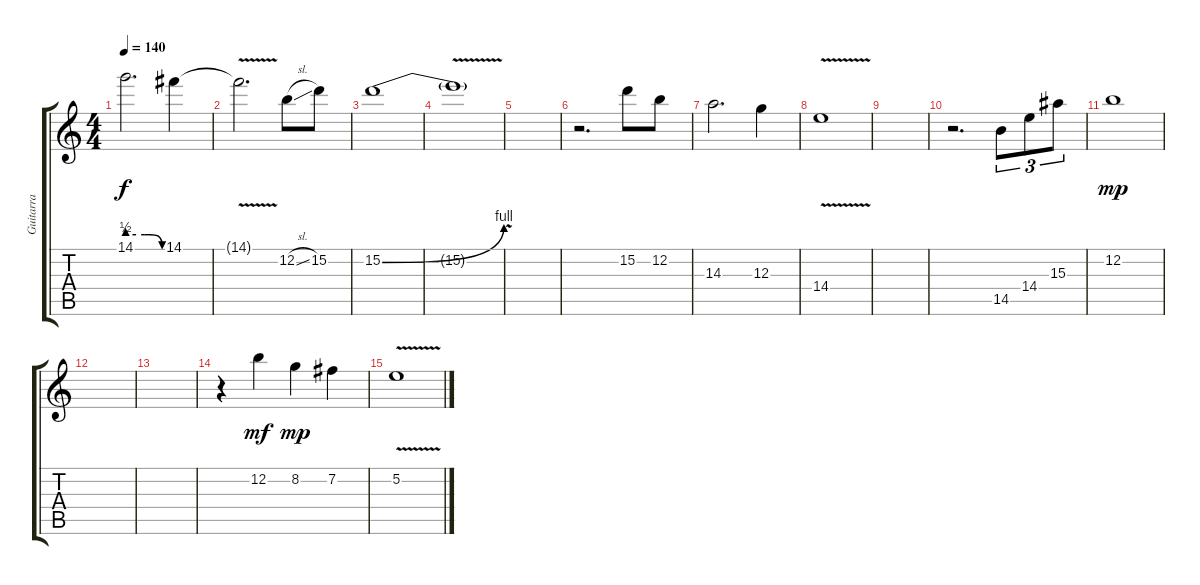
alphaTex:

\track ("Guitarra" "Guitarra") {instrument overdrivenguitar}
\staff {score tabs}
\tuning (E4 B3 G3 D3 A2 E2) {hide}
\ts (4 4)
\tempo 140
\clef g2
\ks c
14.1{be (custom 0 2 15 2 30 2 39 2 60 0)}.2{d dy f} 14.1.4 |
14.1{v t}.2{d} 12.2{sl}.8 15.2.8 |
15.2{be (bend 0 0 60 4)}.1 |
15.2{v t}.1 |
|
r.2{d} 15.2.8 12.2.8 |
14.3.2{d} 12.3.4 |
14.4{v}.1 |
|
r.2{d} 14.5.8{tu (3 2)} 14.4.8{tu (3 2)} 15.3.8{tu (3 2)} |
12.2.1{dy mp} |
|
|
r.4 12.2.4{dy mf} 8.2.4{dy mp} 7.2.4 |
5.2{v}.1
